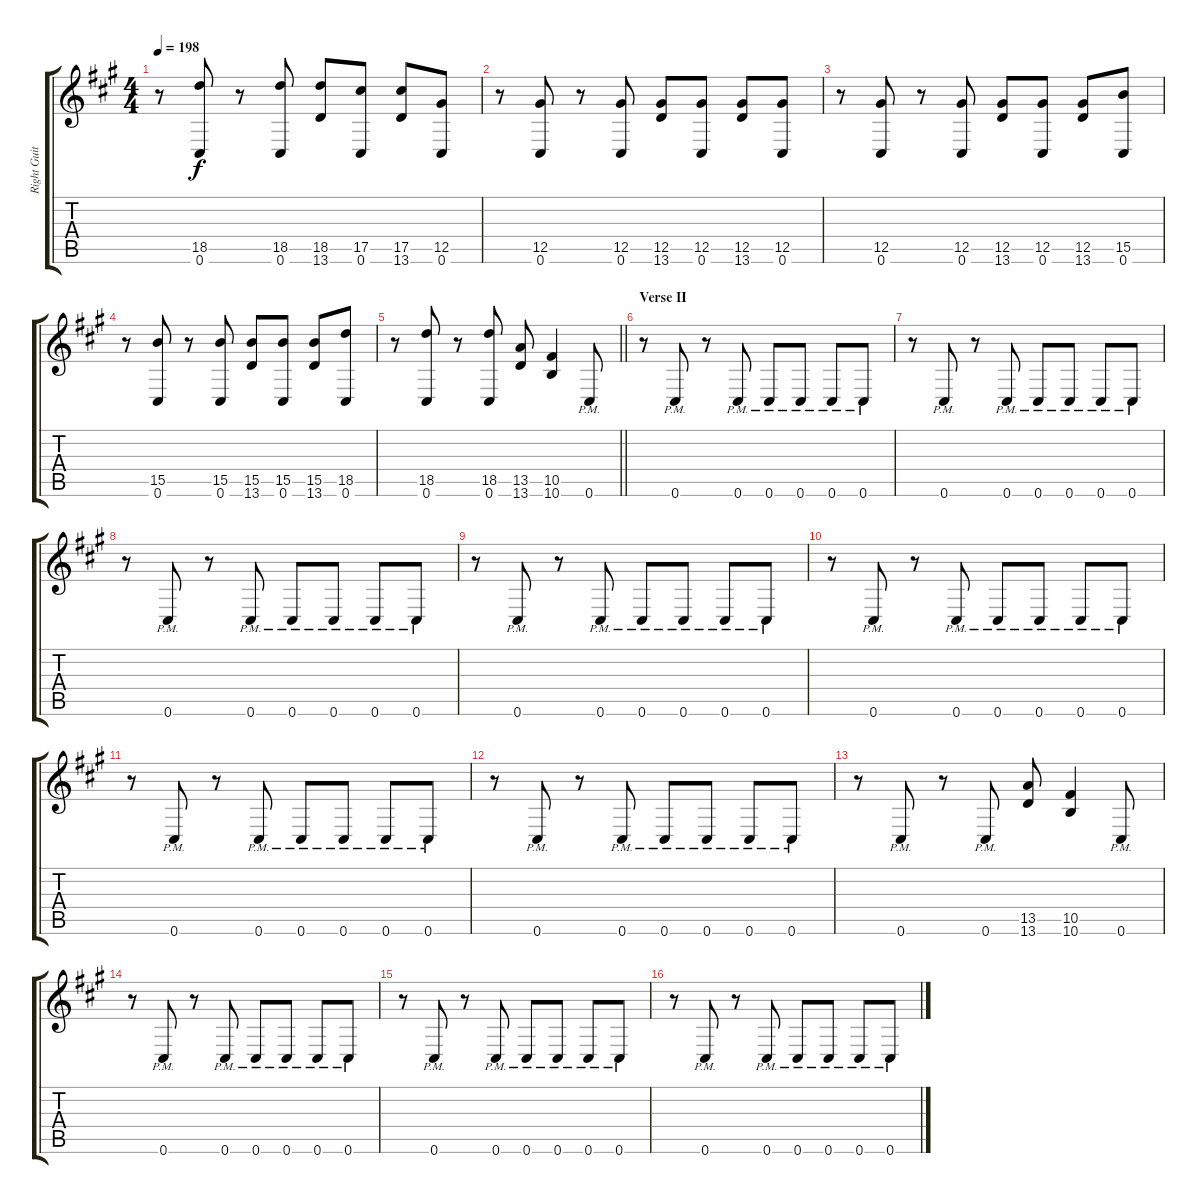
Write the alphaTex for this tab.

\track ("Right Guitar" "Right Guit") {instrument distortionguitar}
\staff {score tabs}
\tuning (Eb4 Bb3 Gb3 Db3 Ab2 Db2) {hide}
\ts (4 4)
\tempo 198
\clef g2
\ks a
r.8{dy f} (18.5 0.6).8 r.8 (18.5 0.6).8 (18.5 13.6).8 (17.5 0.6).8 (17.5 13.6).8 (12.5 0.6).8 |
r.8 (12.5 0.6).8 r.8 (12.5 0.6).8 (12.5 13.6).8 (12.5 0.6).8 (12.5 13.6).8 (12.5 0.6).8 |
r.8 (12.5 0.6).8 r.8 (12.5 0.6).8 (12.5 13.6).8 (12.5 0.6).8 (12.5 13.6).8 (15.5 0.6).8 |
r.8 (15.5 0.6).8 r.8 (15.5 0.6).8 (15.5 13.6).8 (15.5 0.6).8 (15.5 13.6).8 (18.5 0.6).8 |
\barLineRight lightlight
r.8 (18.5 0.6).8 r.8 (18.5 0.6).8 (13.5 13.6).8 (10.5 10.6).4 0.6{pm}.8 |
\section ("" "Verse II")
r.8 0.6{pm}.8 r.8 0.6{pm}.8 0.6{pm}.8 0.6{pm}.8 0.6{pm}.8 0.6{pm}.8 |
r.8 0.6{pm}.8 r.8 0.6{pm}.8 0.6{pm}.8 0.6{pm}.8 0.6{pm}.8 0.6{pm}.8 |
r.8 0.6{pm}.8 r.8 0.6{pm}.8 0.6{pm}.8 0.6{pm}.8 0.6{pm}.8 0.6{pm}.8 |
r.8 0.6{pm}.8 r.8 0.6{pm}.8 0.6{pm}.8 0.6{pm}.8 0.6{pm}.8 0.6{pm}.8 |
r.8 0.6{pm}.8 r.8 0.6{pm}.8 0.6{pm}.8 0.6{pm}.8 0.6{pm}.8 0.6{pm}.8 |
r.8 0.6{pm}.8 r.8 0.6{pm}.8 0.6{pm}.8 0.6{pm}.8 0.6{pm}.8 0.6{pm}.8 |
r.8 0.6{pm}.8 r.8 0.6{pm}.8 0.6{pm}.8 0.6{pm}.8 0.6{pm}.8 0.6{pm}.8 |
r.8 0.6{pm}.8 r.8 0.6{pm}.8 (13.5 13.6).8 (10.5 10.6).4 0.6{pm}.8 |
r.8 0.6{pm}.8 r.8 0.6{pm}.8 0.6{pm}.8 0.6{pm}.8 0.6{pm}.8 0.6{pm}.8 |
r.8 0.6{pm}.8 r.8 0.6{pm}.8 0.6{pm}.8 0.6{pm}.8 0.6{pm}.8 0.6{pm}.8 |
r.8 0.6{pm}.8 r.8 0.6{pm}.8 0.6{pm}.8 0.6{pm}.8 0.6{pm}.8 0.6{pm}.8
